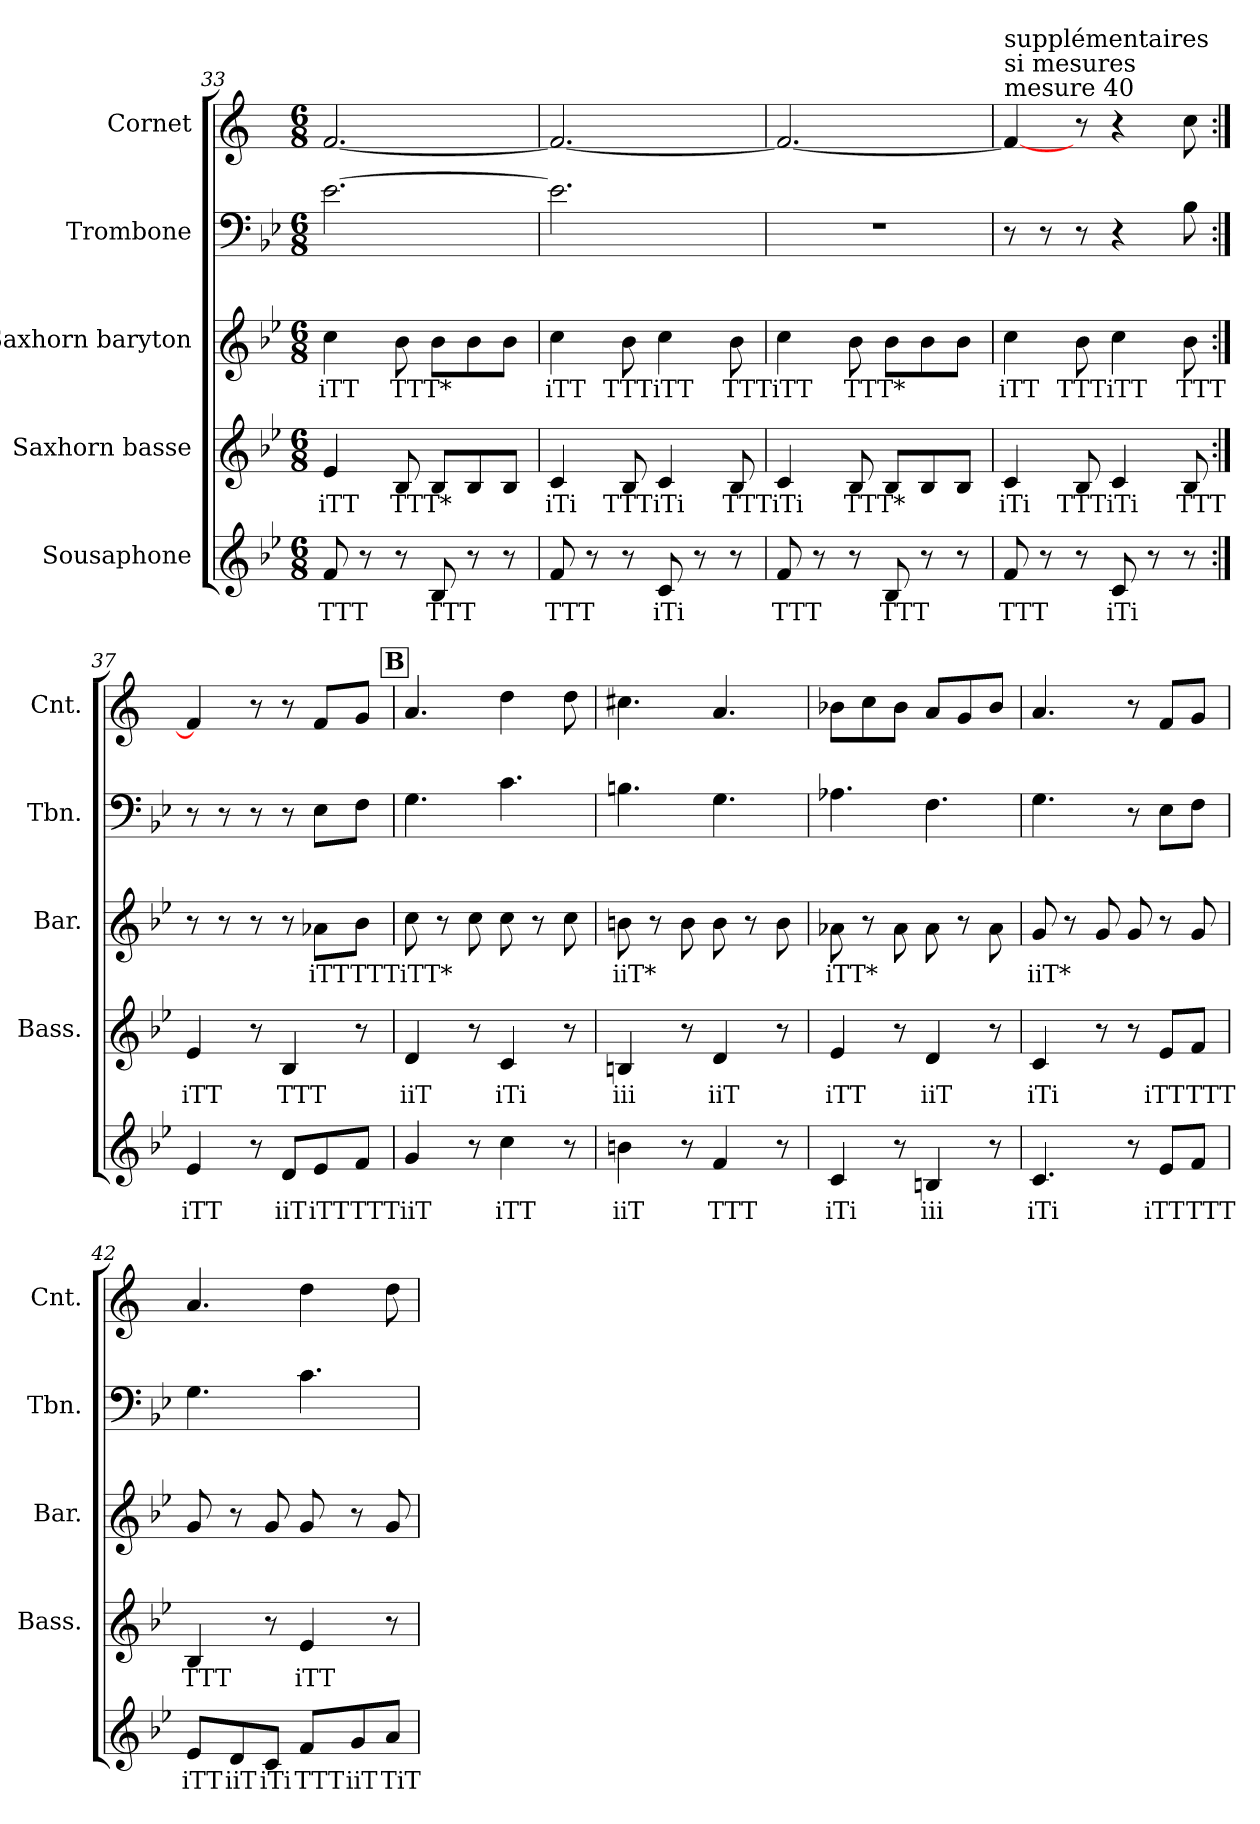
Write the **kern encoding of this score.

**kern	**text	**kern	**text	**kern	**text	**kern	**kern
*part5	*part5	*part4	*part4	*part3	*part3	*part2	*part1
*staff5	*staff5	*staff4	*staff4	*staff3	*staff3	*staff2	*staff1
*I"Sousaphone	*	*I"Saxhorn basse	*	*I"Saxhorn baryton	*	*I"Trombone	*I"Cornet
*	*	*I'Bass.	*	*I'Bar.	*	*I'Tbn.	*I'Cnt.
*clefG2	*	*clefG2	*	*clefG2	*	*clefF4	*clefG2
*ITrd15c26	*	*ITrd8c14	*	*ITrd8c14	*	*	*ITrd1c2
*k[b-e-]	*	*k[b-e-]	*	*k[b-e-]	*	*k[b-e-]	*k[b-e-]
*M6/8	*	*M6/8	*	*M6/8	*	*M6/8	*M6/8
=33	=33	=33	=33	=33	=33	=33	=33
!	!LO:LY:b	!	!LO:LY:b	!	!LO:LY:b	!	!
8FF/	TTT	4E-/	iTT	4c\	iTT	[2.e-\	[2.e-/
8r	.	.	.	.	.	.	.
!	!	!	!LO:LY:b	!	!LO:LY:b	!	!
8r	.	8BB-/	TTT*	8B-\	TTT*	.	.
!	!LO:LY:b	!	!	!	!	!	!
8BBB-/	TTT	8BB-/L	.	8B-\L	.	.	.
8r	.	8BB-/	.	8B-\	.	.	.
8r	.	8BB-/J	.	8B-\J	.	.	.
=34	=34	=34	=34	=34	=34	=34	=34
!	!LO:LY:b	!	!LO:LY:b	!	!LO:LY:b	!	!
8FF/	TTT	4C/	iTi	4c\	iTT	2.e-\]	2.e-/_
8r	.	.	.	.	.	.	.
!	!	!	!LO:LY:b	!	!LO:LY:b	!	!
8r	.	8BB-/	TTT	8B-\	TTT	.	.
!	!LO:LY:b	!	!LO:LY:b	!	!LO:LY:b	!	!
8CC/	iTi	4C/	iTi	4c\	iTT	.	.
8r	.	.	.	.	.	.	.
!	!	!	!LO:LY:b	!	!LO:LY:b	!	!
8r	.	8BB-/	TTT	8B-\	TTT	.	.
!!LO:PB:g=z
=35	=35	=35	=35	=35	=35	=35	=35
!	!LO:LY:b	!	!LO:LY:b	!	!LO:LY:b	!	!
8FF/	TTT	4C/	iTi	4c\	iTT	2.r	2.e-/_
8r	.	.	.	.	.	.	.
!	!	!	!LO:LY:b	!	!LO:LY:b	!	!
8r	.	8BB-/	TTT*	8B-\	TTT*	.	.
!	!LO:LY:b	!	!	!	!	!	!
8BBB-/	TTT	8BB-/L	.	8B-\L	.	.	.
8r	.	8BB-/	.	8B-\	.	.	.
8r	.	8BB-/J	.	8B-\J	.	.	.
=36	=36	=36	=36	=36	=36	=36	=36
!	!	!	!	!	!	!	!LO:TX:a:t=mesure 40
!	!	!	!	!	!	!	!LO:TX:a:t=si mesures
!	!	!	!	!	!	!	!LO:TX:a:t=supplémentaires
!	!LO:LY:b	!	!LO:LY:b	!	!LO:LY:b	!	!
8FF/	TTT	4C/	iTi	4c\	iTT	8r	4e-/_
8r	.	.	.	.	.	8r	.
!	!	!	!LO:LY:b	!	!LO:LY:b	!	!
8r	.	8BB-/	TTT	8B-\	TTT	8r	8r
!	!LO:LY:b	!	!LO:LY:b	!	!LO:LY:b	!	!
8CC/	iTi	4C/	iTi	4c\	iTT	4r	4r
8r	.	.	.	.	.	.	.
!	!	!	!LO:LY:b	!	!LO:LY:b	!	!
8r	.	8BB-/	TTT	8B-\	TTT	8B-\	8b-\
=37:|!	=37:|!	=37:|!	=37:|!	=37:|!	=37:|!	=37:|!	=37:|!
!	!LO:LY:b	!	!LO:LY:b	!	!	!	!
4EE-/	iTT	4E-/	iTT	8r	.	8r	4e-/]
.	.	.	.	8r	.	8r	.
8r	.	8r	.	8r	.	8r	8r
!	!LO:LY:b	!	!LO:LY:b	!	!	!	!
8DD/L	iiT	4BB-/	TTT	8r	.	8r	8r
!	!LO:LY:b	!	!	!	!LO:LY:b	!	!
8EE-/	iTT	.	.	8A-X\L	iTT	8E-\L	8e-/L
!	!LO:LY:b	!	!	!	!LO:LY:b	!	!
8FF/J	TTT	8r	.	8B-\J	TTT	8F\J	8f/J
!!LO:REH:place=s1:a:B:fs=14:t=B
=38	=38	=38	=38	=38	=38	=38	=38
!	!LO:LY:b	!	!LO:LY:b	!	!LO:LY:b	!	!
4GG/	iiT	4D/	iiT	8c\	iTT*	4.G\	4.g/
.	.	.	.	8r	.	.	.
8r	.	8r	.	8c\	.	.	.
!	!LO:LY:b	!	!LO:LY:b	!	!	!	!
4C\	iTT	4C/	iTi	8c\	.	4.c\	4cc\
.	.	.	.	8r	.	.	.
8r	.	8r	.	8c\	.	.	8cc\
!!LO:LB:g=z
=39	=39	=39	=39	=39	=39	=39	=39
!	!LO:LY:b	!	!LO:LY:b	!	!LO:LY:b	!	!
4BBn\	iiT	4BBn/	iii	8Bn\	iiT*	4.Bn\	4.bn\
.	.	.	.	8r	.	.	.
8r	.	8r	.	8B\	.	.	.
!	!LO:LY:b	!	!LO:LY:b	!	!	!	!
4FF/	TTT	4D/	iiT	8B\	.	4.G\	4.g/
.	.	.	.	8r	.	.	.
8r	.	8r	.	8B\	.	.	.
=40	=40	=40	=40	=40	=40	=40	=40
!	!LO:LY:b	!	!LO:LY:b	!	!LO:LY:b	!	!
4CC/	iTi	4E-/	iTT	8A-X\	iTT*	4.A-X\	8a-X\L
.	.	.	.	8r	.	.	8b-\
8r	.	8r	.	8A-\	.	.	8a-\J
!	!LO:LY:b	!	!LO:LY:b	!	!	!	!
4BBBn/	iii	4D/	iiT	8A-\	.	4.F\	8g/L
.	.	.	.	8r	.	.	8f/
8r	.	8r	.	8A-\	.	.	8a-/J
=41	=41	=41	=41	=41	=41	=41	=41
!	!LO:LY:b	!	!LO:LY:b	!	!LO:LY:b	!	!
4.CC/	iTi	4C/	iTi	8G/	iiT*	4.G\	4.g/
.	.	.	.	8r	.	.	.
.	.	8r	.	8G/	.	.	.
8r	.	8r	.	8G/	.	8r	8r
!	!LO:LY:b	!	!LO:LY:b	!	!	!	!
8EE-/L	iTT	8E-/L	iTT	8r	.	8E-\L	8e-/L
!	!LO:LY:b	!	!LO:LY:b	!	!	!	!
8FF/J	TTT	8F/J	TTT	8G/	.	8F\J	8f/J
=42	=42	=42	=42	=42	=42	=42	=42
!	!LO:LY:b	!	!LO:LY:b	!	!	!	!
8EE-/L	iTT	4BB-/	TTT	8G/	.	4.G\	4.g/
!	!LO:LY:b	!	!	!	!	!	!
8DD/	iiT	.	.	8r	.	.	.
!	!LO:LY:b	!	!	!	!	!	!
8CC/J	iTi	8r	.	8G/	.	.	.
!	!LO:LY:b	!	!LO:LY:b	!	!	!	!
8FF/L	TTT	4E-/	iTT	8G/	.	4.c\	4cc\
!	!LO:LY:b	!	!	!	!	!	!
8GG/	iiT	.	.	8r	.	.	.
!	!LO:LY:b	!	!	!	!	!	!
8AA/J	TiT	8r	.	8G/	.	.	8cc\
=	=	=	=	=	=	=	=
*-	*-	*-	*-	*-	*-	*-	*-
